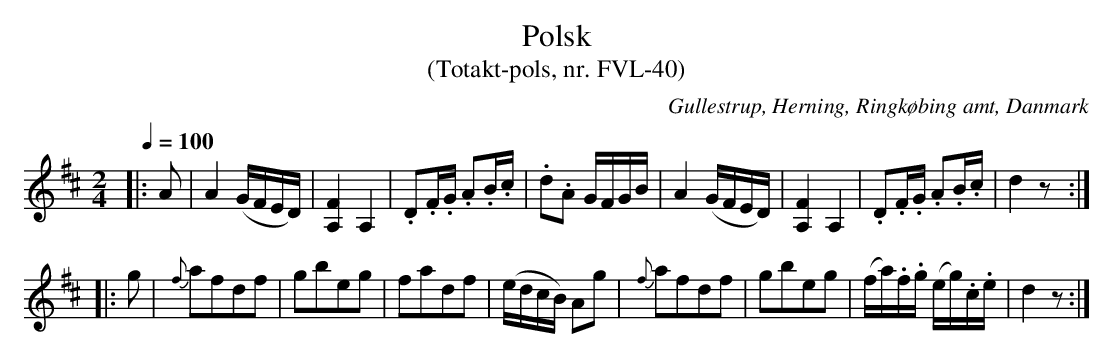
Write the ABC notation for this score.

X:1
T:Polsk
T:(Totakt-pols, nr. FVL-40)
O:Gullestrup, Herning, Ringkøbing amt, Danmark
M:2/4
L:1/8
Q:1/4=100
K:D
|: A | A2 (G/F/E/D/) | [A,F]2 A,2 | .D.F/.G/ .A.B/.c/ | .d.A G/F/G/B/ | A2 (G/F/E/D/) | [A,F]2 A,2 | .D.F/.G/ .A.B/.c/ | d2 z :|
|: g | {f}afdf | gbeg | fadf | (e/d/c/B/) Ag | {f}afdf | gbeg | (f/a/).f/.g/  (e/g/).c/.e/ | d2 z :|
